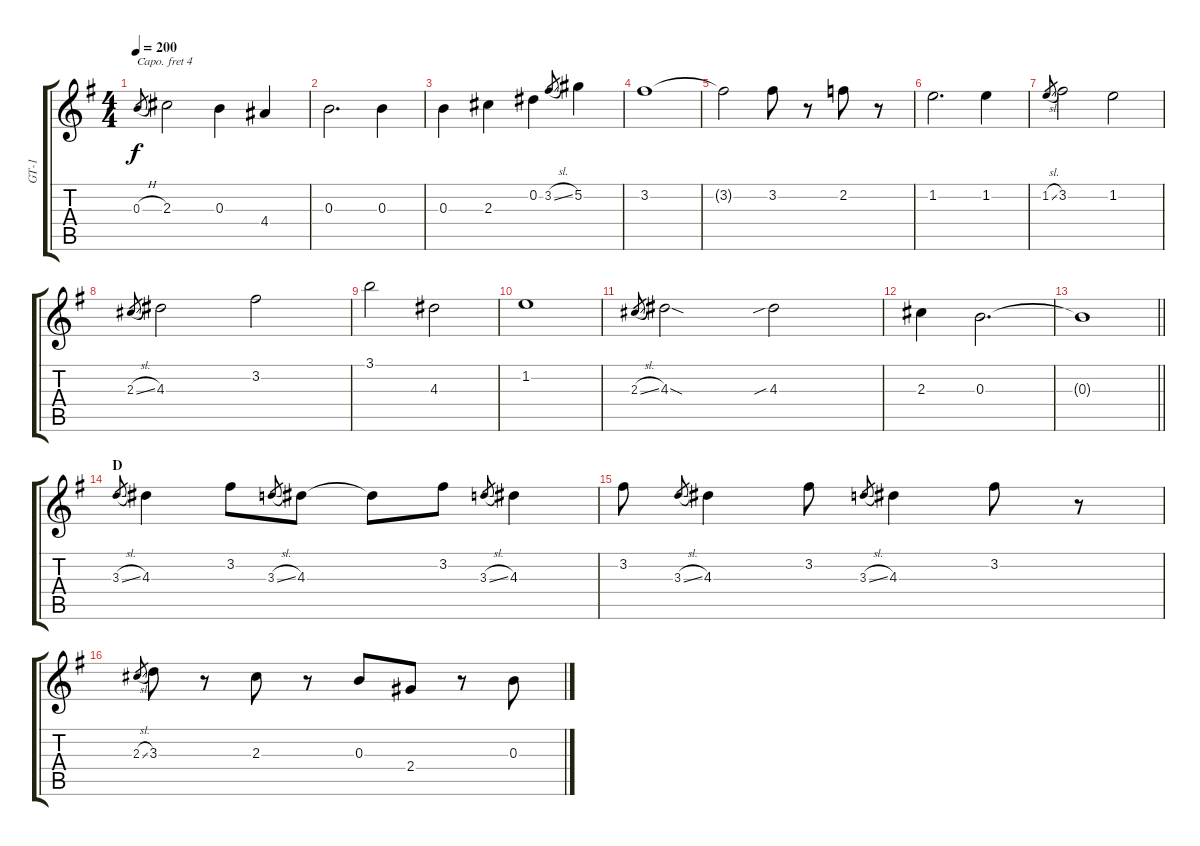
\track ("GT-1" "GT-1") {instrument acousticguitarsteel}
\staff {score tabs}
\capo 4
\tuning (E4 B3 G3 D3 A2 E2) {hide}
\ts (4 4)
\tempo 200
\clef g2
\ks g
0.3{h}.8{gr dy f} 2.3.2 0.3.4 4.4.4 |
0.3.2{d} 0.3.4 |
0.3.4 2.3.4 0.2.4 3.2{sl}.8{gr} 5.2.4 |
3.2.1 |
3.2{t}.2 3.2.8 r.8 2.2.8 r.8 |
1.2.2{d} 1.2.4 |
1.2{sl}.8{gr} 3.2.2 1.2.2 |
2.3{sl}.8{gr} 4.3.2 3.2.2 |
3.1.2 4.3.2 |
1.2.1 |
2.3{sl}.8{gr} 4.3{sod}.2 4.3{sib}.2 |
2.3.4 0.3.2{d} |
\barLineRight lightlight
0.3{t}.1 |
\section ("" "D")
3.3{sl}.8{gr} 4.3.4 3.2.8 3.3{sl}.8{gr} 4.3.8 4.3{t}.8 3.2.8 3.3{sl}.8{gr} 4.3.4 |
3.2.8 3.3{sl}.8{gr} 4.3.4 3.2.8 3.3{sl}.8{gr} 4.3.4 3.2.8 r.8 |
2.3{sl}.8{gr} 3.3.8 r.8 2.3.8 r.8 0.3.8 2.4.8 r.8 0.3.8
